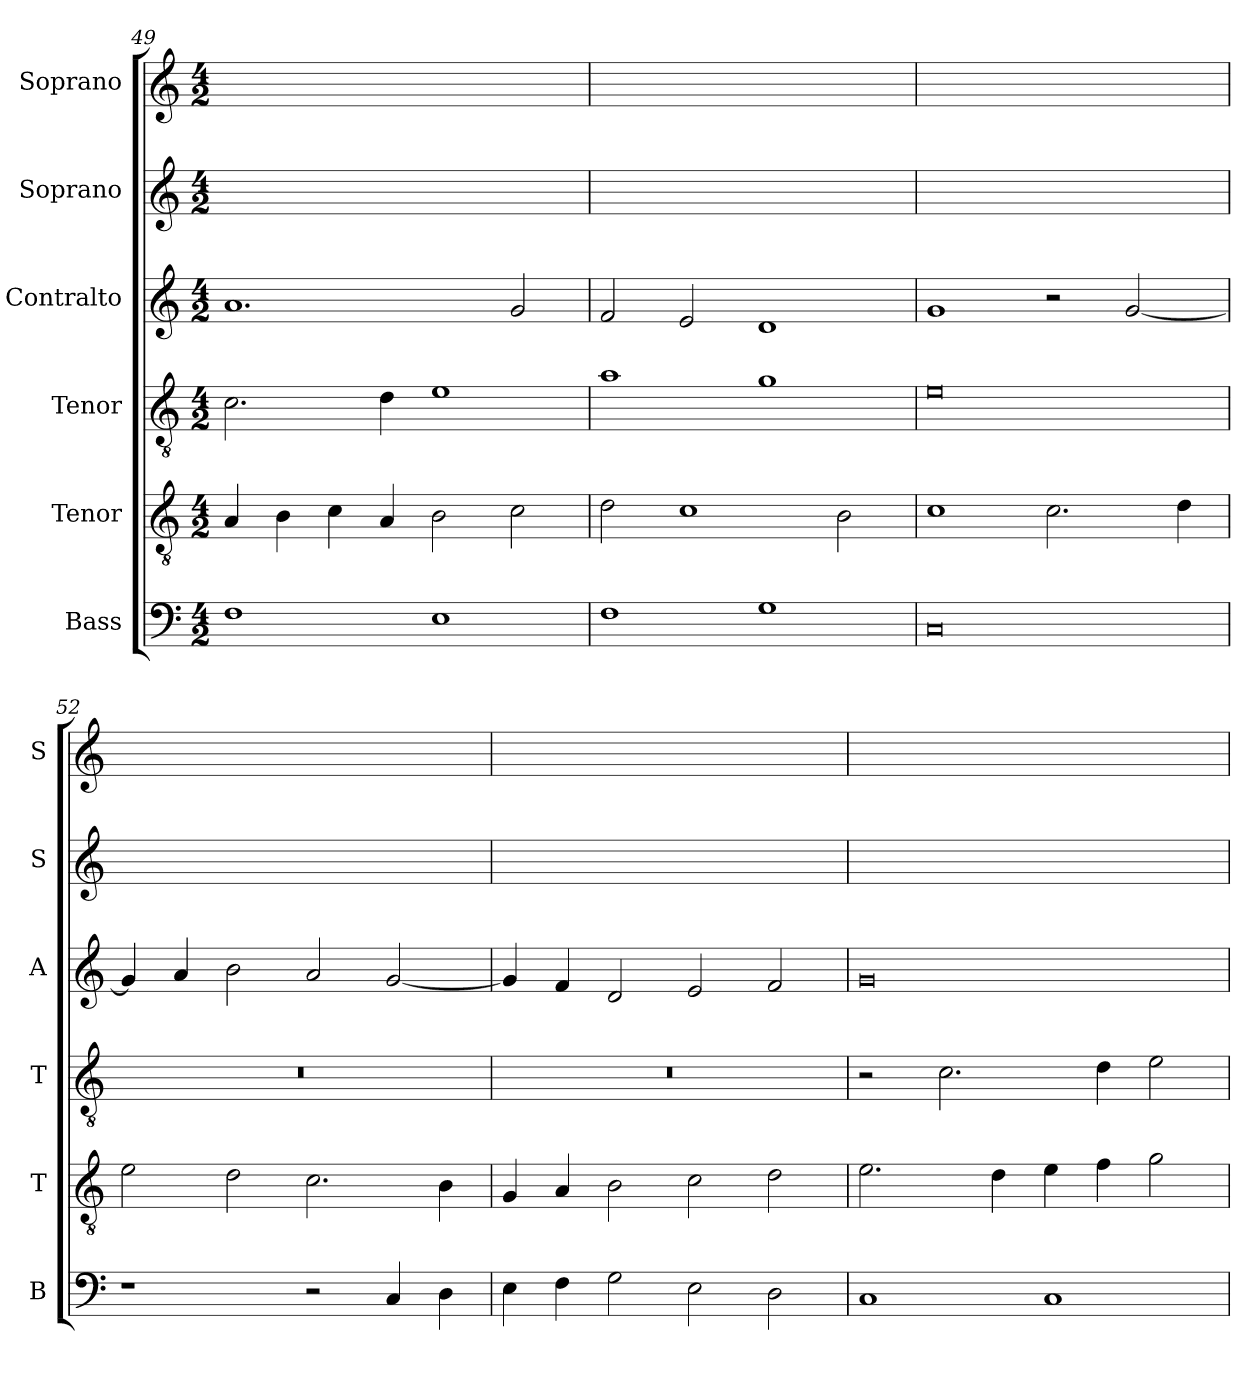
**kern	**kern	**kern	**kern	**kern	**kern
*part6	*part5	*part4	*part3	*part2	*part1
*staff6	*staff5	*staff4	*staff3	*staff2	*staff1
*I"Bass	*I"Tenor	*I"Tenor	*I"Contralto	*I"Soprano	*I"Soprano
*I'B	*I'T	*I'T	*I'A	*I'S	*I'S
*clefF4	*clefGv2	*clefGv2	*clefG2	*clefG2	*clefG2
*k[]	*k[]	*k[]	*k[]	*k[]	*k[]
*C:ion	*C:ion	*C:ion	*C:ion	*C:ion	*C:ion
*M4/2	*M4/2	*M4/2	*M4/2	*M4/2	*M4/2
=49	=49	=49	=49	=49	=49
1F	4A	2.c	1.a	0ryy	0ryy
.	4B	.	.	.	.
.	4c	.	.	.	.
.	4A	4d	.	.	.
1E	2B	1e	.	.	.
.	2c	.	2g	.	.
=50	=50	=50	=50	=50	=50
1F	2d	1a	2f	0ryy	0ryy
.	1c	.	2e	.	.
1G	.	1g	1d	.	.
.	2B	.	.	.	.
=51	=51	=51	=51	=51	=51
0C	1c	0e	1g	0ryy	0ryy
.	2.c	.	2r	.	.
.	.	.	[2g	.	.
.	4d	.	.	.	.
=52	=52	=52	=52	=52	=52
1r	2e	0r	4g]	0ryy	0ryy
.	.	.	4a	.	.
.	2d	.	2b	.	.
2r	2.c	.	2a	.	.
4C	.	.	[2g	.	.
4D	4B	.	.	.	.
=53	=53	=53	=53	=53	=53
4E	4G	0r	4g]	0ryy	0ryy
4F	4A	.	4f	.	.
2G	2B	.	2d	.	.
2E	2c	.	2e	.	.
2D	2d	.	2f	.	.
=54	=54	=54	=54	=54	=54
1C	2.e	2r	0g	0ryy	0ryy
.	.	2.c	.	.	.
.	4d	.	.	.	.
1C	4e	.	.	.	.
.	4f	4d	.	.	.
.	2g	2e	.	.	.
=	=	=	=	=	=
*-	*-	*-	*-	*-	*-
